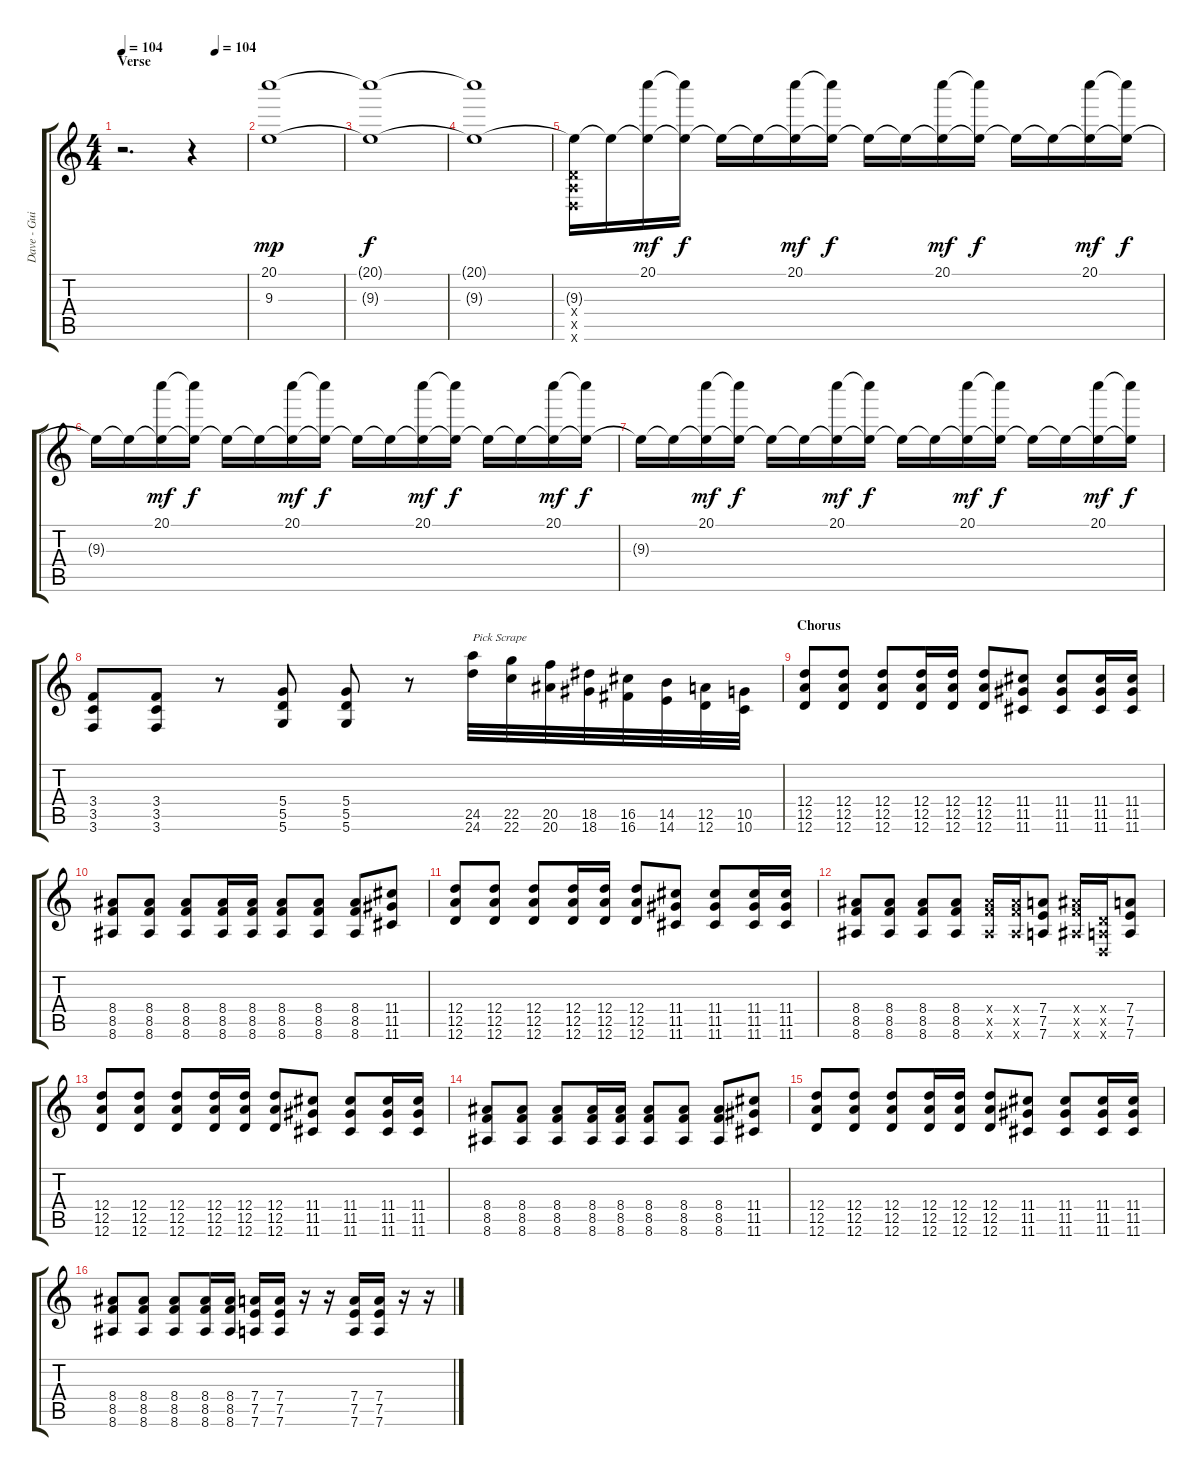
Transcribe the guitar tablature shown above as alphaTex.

\track ("Dave - Guitar" "Dave - Gui") {instrument distortionguitar}
\staff {score tabs}
\tuning (E4 B3 G3 D3 A2 D2) {hide}
\ts (4 4)
\section ("" "Verse")
\tempo 104
\tempo (104 0.75)
\clef g2
\ks c
r.2{d dy f volume 0} r.4{volume 1} |
(20.1 9.3).1{dy mp volume 13} |
(20.1{t} 9.3{t}).1{dy f} |
(20.1{t} 9.3{t}).1 |
(9.3{t} 0.4{x} 0.5{x} 0.6{x}).16 9.3{t}.16 (20.1 9.3{t}).16{dy mf} (20.1{t} 9.3{t}).16{dy f} 9.3{t}.16 9.3{t}.16 (20.1 9.3{t}).16{dy mf} (20.1{t} 9.3{t}).16{dy f} 9.3{t}.16 9.3{t}.16 (20.1 9.3{t}).16{dy mf} (20.1{t} 9.3{t}).16{dy f} 9.3{t}.16 9.3{t}.16 (20.1 9.3{t}).16{dy mf} (20.1{t} 9.3{t}).16{dy f} |
9.3{t}.16 9.3{t}.16 (20.1 9.3{t}).16{dy mf} (20.1{t} 9.3{t}).16{dy f} 9.3{t}.16 9.3{t}.16 (20.1 9.3{t}).16{dy mf} (20.1{t} 9.3{t}).16{dy f} 9.3{t}.16 9.3{t}.16 (20.1 9.3{t}).16{dy mf} (20.1{t} 9.3{t}).16{dy f} 9.3{t}.16 9.3{t}.16 (20.1 9.3{t}).16{dy mf} (20.1{t} 9.3{t}).16{dy f} |
9.3{t}.16 9.3{t}.16 (20.1 9.3{t}).16{dy mf} (20.1{t} 9.3{t}).16{dy f} 9.3{t}.16 9.3{t}.16 (20.1 9.3{t}).16{dy mf} (20.1{t} 9.3{t}).16{dy f} 9.3{t}.16 9.3{t}.16 (20.1 9.3{t}).16{dy mf} (20.1{t} 9.3{t}).16{dy f} 9.3{t}.16 9.3{t}.16 (20.1 9.3{t}).16{dy mf} (20.1{t} 9.3{t}).16{dy f} |
(3.4 3.5 3.6).8 (3.4 3.5 3.6).8 r.8 (5.4 5.5 5.6).8 (5.4 5.5 5.6).8 r.8 (24.5 24.6).32{txt "Pick Scrape"} (22.5 22.6).32 (20.5 20.6).32 (18.5 18.6).32 (16.5 16.6).32 (14.5 14.6).32 (12.5 12.6).32 (10.5 10.6).32 |
\section ("" "Chorus")
(12.4 12.5 12.6).8 (12.4 12.5 12.6).8 (12.4 12.5 12.6).8 (12.4 12.5 12.6).16 (12.4 12.5 12.6).16 (12.4 12.5 12.6).8 (11.4 11.5 11.6).8 (11.4 11.5 11.6).8 (11.4 11.5 11.6).16 (11.4 11.5 11.6).16 |
(8.4 8.5 8.6).8 (8.4 8.5 8.6).8 (8.4 8.5 8.6).8 (8.4 8.5 8.6).16 (8.4 8.5 8.6).16 (8.4 8.5 8.6).8 (8.4 8.5 8.6).8 (8.4 8.5 8.6).8 (11.4 11.5 11.6).8 |
(12.4 12.5 12.6).8 (12.4 12.5 12.6).8 (12.4 12.5 12.6).8 (12.4 12.5 12.6).16 (12.4 12.5 12.6).16 (12.4 12.5 12.6).8 (11.4 11.5 11.6).8 (11.4 11.5 11.6).8 (11.4 11.5 11.6).16 (11.4 11.5 11.6).16 |
(8.4 8.5 8.6).8 (8.4 8.5 8.6).8 (8.4 8.5 8.6).8 (8.4 8.5 8.6).8 (8.4{x} 8.5{x} 8.6{x}).16 (8.4{x} 8.5{x} 8.6{x}).16 (7.4 7.5 7.6).8 (8.4{x} 8.5{x} 8.6{x}).16 (0.4{x} 0.5{x} 0.6{x}).16 (7.4 7.5 7.6).8 |
(12.4 12.5 12.6).8 (12.4 12.5 12.6).8 (12.4 12.5 12.6).8 (12.4 12.5 12.6).16 (12.4 12.5 12.6).16 (12.4 12.5 12.6).8 (11.4 11.5 11.6).8 (11.4 11.5 11.6).8 (11.4 11.5 11.6).16 (11.4 11.5 11.6).16 |
(8.4 8.5 8.6).8 (8.4 8.5 8.6).8 (8.4 8.5 8.6).8 (8.4 8.5 8.6).16 (8.4 8.5 8.6).16 (8.4 8.5 8.6).8 (8.4 8.5 8.6).8 (8.4 8.5 8.6).8 (11.4 11.5 11.6).8 |
(12.4 12.5 12.6).8 (12.4 12.5 12.6).8 (12.4 12.5 12.6).8 (12.4 12.5 12.6).16 (12.4 12.5 12.6).16 (12.4 12.5 12.6).8 (11.4 11.5 11.6).8 (11.4 11.5 11.6).8 (11.4 11.5 11.6).16 (11.4 11.5 11.6).16 |
(8.4 8.5 8.6).8 (8.4 8.5 8.6).8 (8.4 8.5 8.6).8 (8.4 8.5 8.6).16 (8.4 8.5 8.6).16 (7.4 7.5 7.6).16 (7.4 7.5 7.6).16 r.16 r.16 (7.4 7.5 7.6).16 (7.4 7.5 7.6).16 r.16 r.16
